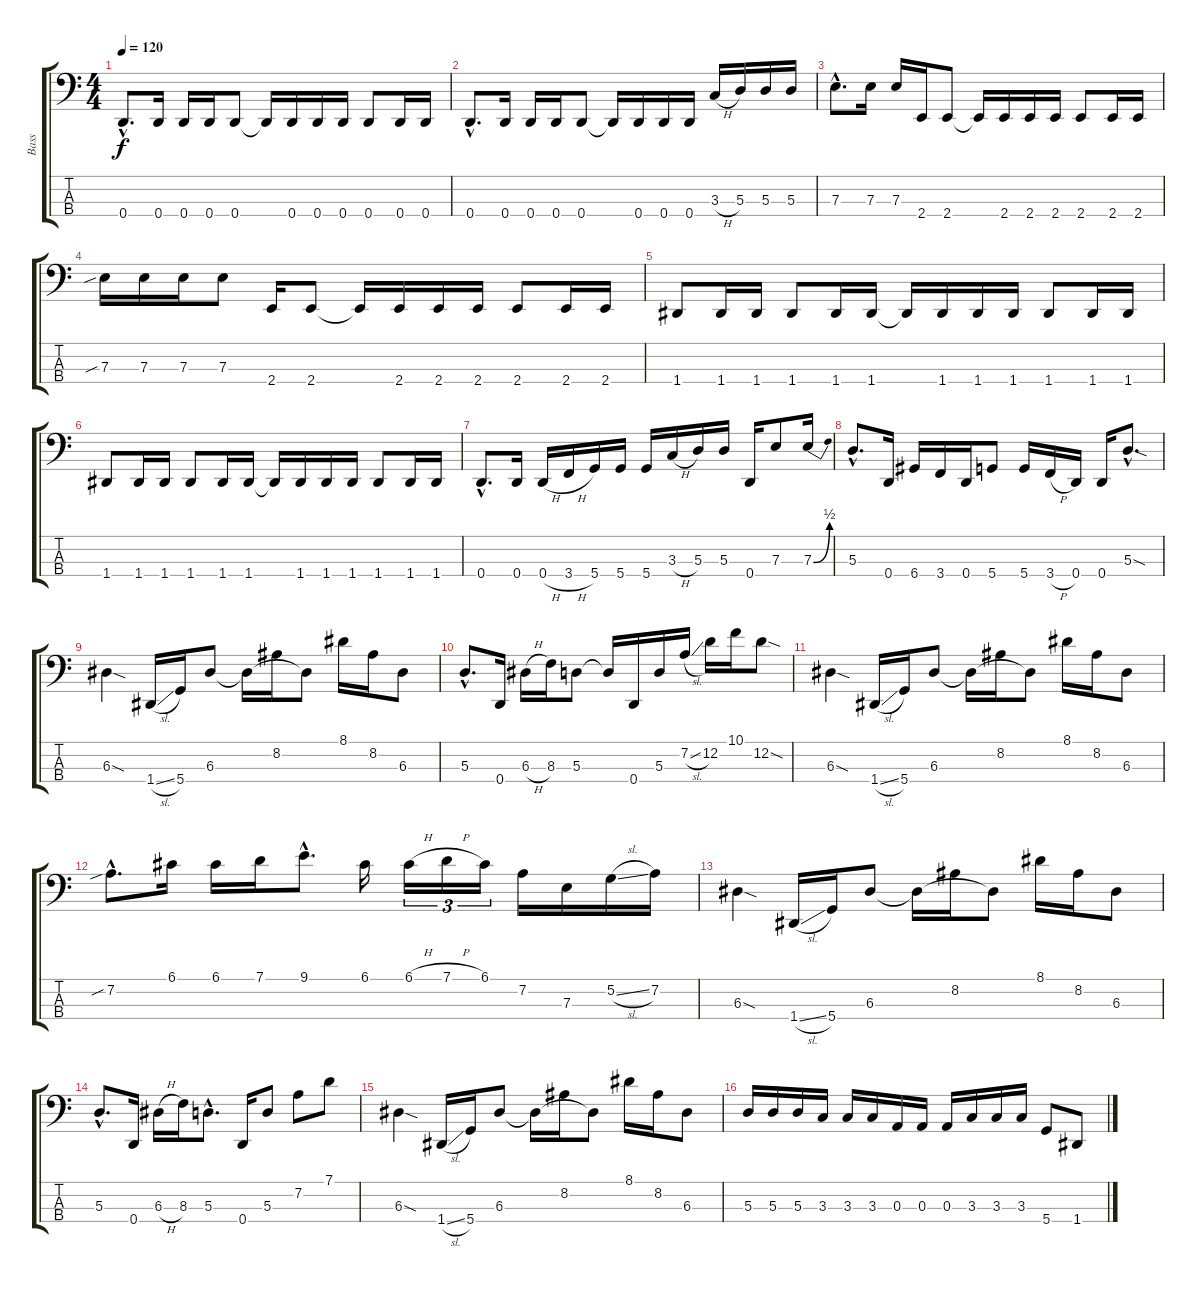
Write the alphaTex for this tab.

\track ("Bass" "Bass") {instrument electricbassfinger}
\staff {score tabs}
\tuning (G2 D2 A1 D1) {hide}
\ts (4 4)
\tempo 120
\clef f4
\ks c
0.4{hac}.8{d dy f} 0.4.16 0.4.16 0.4.16 0.4.8 0.4{t}.16 0.4.16 0.4.16 0.4.16 0.4.8 0.4.16 0.4.16 |
0.4{hac}.8{d} 0.4.16 0.4.16 0.4.16 0.4.8 0.4{t}.16 0.4.16 0.4.16 0.4.16 3.3{h}.16 5.3.16 5.3.16 5.3.16 |
7.3{hac}.8{d} 7.3.16 7.3.16 2.4.16 2.4.8 2.4{t}.16 2.4.16 2.4.16 2.4.16 2.4.8 2.4.16 2.4.16 |
7.3{sib}.16 7.3.16 7.3.16 7.3.8 2.4.16 2.4.8 2.4{t}.16 2.4.16 2.4.16 2.4.16 2.4.8 2.4.16 2.4.16 |
1.4.8 1.4.16 1.4.16 1.4.8 1.4.16 1.4.16 1.4{t}.16 1.4.16 1.4.16 1.4.16 1.4.8 1.4.16 1.4.16 |
1.4.8 1.4.16 1.4.16 1.4.8 1.4.16 1.4.16 1.4{t}.16 1.4.16 1.4.16 1.4.16 1.4.8 1.4.16 1.4.16 |
0.4{hac}.8{d} 0.4.16 0.4{h}.16 3.4{h}.16 5.4.16 5.4.16 5.4.16 3.3{h}.16 5.3.16 5.3.16 0.4.16 7.3.8 7.3{be (bend 0 0 60 2)}.16 |
5.3{hac}.8{d} 0.4.16 6.4.16 3.4.16 0.4.16 5.4.8 5.4.16 3.4{h}.16 0.4.16 0.4.16 5.3{sod hac}.8{d} |
6.3{sod}.4 1.4{sl}.16 5.4.16 6.3.8 6.3{t}.16 8.2.16 6.3{t}.8 8.1.16 8.2.16 6.3.8 |
5.3{hac}.8{d} 0.4.16 6.3{h}.16 8.3.16 5.3.8 5.3{t}.16 0.4.16 5.3.16 7.2{sl}.16 12.2.16 10.1.16 12.2{sod}.8 |
6.3{sod}.4 1.4{sl}.16 5.4.16 6.3.8 6.3{t}.16 8.2.16 6.3{t}.8 8.1.16 8.2.16 6.3.8 |
7.2{sib hac}.8{d} 6.1.16 6.1.16 7.1.16 9.1{hac}.8{d} 6.1.16 6.1{h}.16{tu (3 2)} 7.1{h}.16{tu (3 2)} 6.1.16{tu (3 2)} 7.2.16 7.3.16 5.2{sl}.16 7.2.16 |
6.3{sod}.4 1.4{sl}.16 5.4.16 6.3.8 6.3{t}.16 8.2.16 6.3{t}.8 8.1.16 8.2.16 6.3.8 |
5.3{hac}.8{d} 0.4.16 6.3{h}.16 8.3.16 5.3{hac}.8{d} 0.4.16 5.3.8 7.2.8 7.1.8 |
6.3{sod}.4 1.4{sl}.16 5.4.16 6.3.8 6.3{t}.16 8.2.16 6.3{t}.8 8.1.16 8.2.16 6.3.8 |
5.3.16 5.3.16 5.3.16 3.3.16 3.3.16 3.3.16 0.3.16 0.3.16 0.3.16 3.3.16 3.3.16 3.3.16 5.4.8 1.4.8
